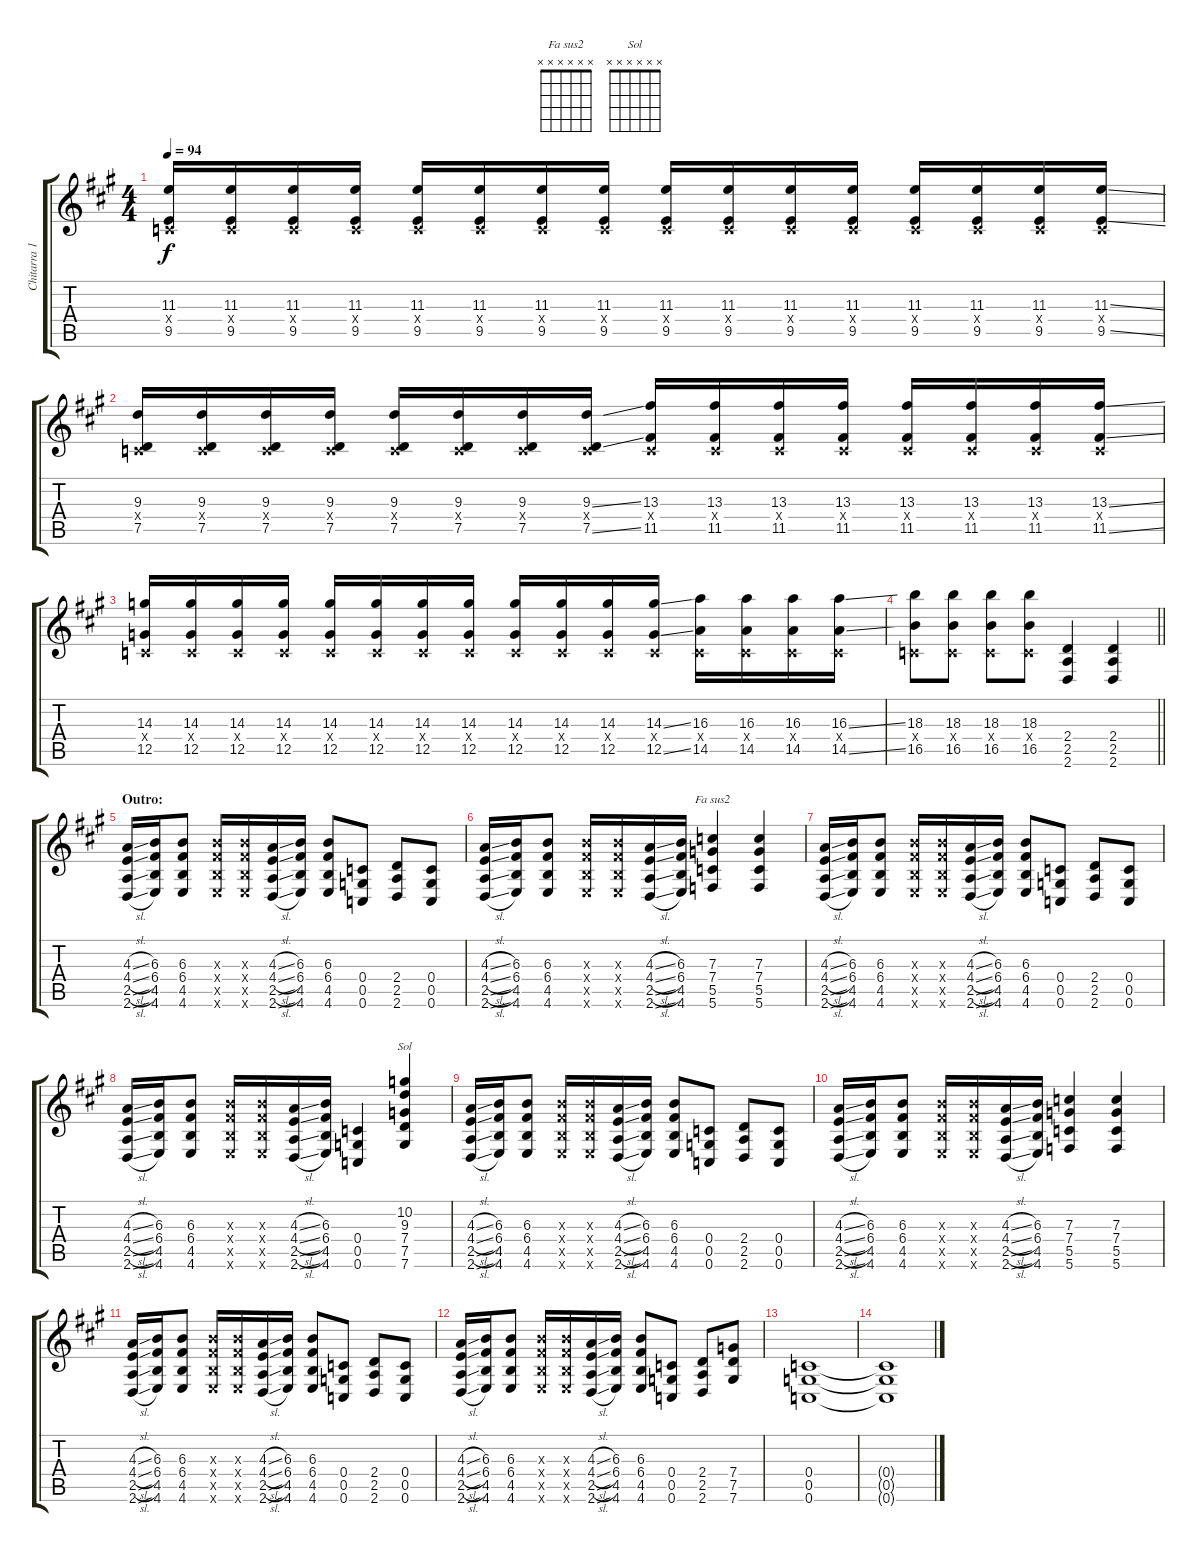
\track ("Chitarra 1" "Chitarra 1") {instrument overdrivenguitar}
\staff {score tabs}
\tuning (D4 A3 F3 C3 G2 C2) {hide}
\chord ("Fa sus2" x x x x x x)
\chord ("Sol" x x x x x x)
\ts (4 4)
\tempo 94
\clef g2
\ks a
(11.3 0.4{x} 9.5).16{dy f} (11.3 0.4{x} 9.5).16 (11.3 0.4{x} 9.5).16 (11.3 0.4{x} 9.5).16 (11.3 0.4{x} 9.5).16 (11.3 0.4{x} 9.5).16 (11.3 0.4{x} 9.5).16 (11.3 0.4{x} 9.5).16 (11.3 0.4{x} 9.5).16 (11.3 0.4{x} 9.5).16 (11.3 0.4{x} 9.5).16 (11.3 0.4{x} 9.5).16 (11.3 0.4{x} 9.5).16 (11.3 0.4{x} 9.5).16 (11.3 0.4{x} 9.5).16 (11.3{ss} 0.4{x} 9.5{ss}).16 |
(9.3 0.4{x} 7.5).16 (9.3 0.4{x} 7.5).16 (9.3 0.4{x} 7.5).16 (9.3 0.4{x} 7.5).16 (9.3 0.4{x} 7.5).16 (9.3 0.4{x} 7.5).16 (9.3 0.4{x} 7.5).16 (9.3{ss} 0.4{x} 7.5{ss}).16 (13.3 0.4{x} 11.5).16 (13.3 0.4{x} 11.5).16 (13.3 0.4{x} 11.5).16 (13.3 0.4{x} 11.5).16 (13.3 0.4{x} 11.5).16 (13.3 0.4{x} 11.5).16 (13.3 0.4{x} 11.5).16 (13.3{ss} 0.4{x} 11.5{ss}).16 |
(14.3 0.4{x} 12.5).16 (14.3 0.4{x} 12.5).16 (14.3 0.4{x} 12.5).16 (14.3 0.4{x} 12.5).16 (14.3 0.4{x} 12.5).16 (14.3 0.4{x} 12.5).16 (14.3 0.4{x} 12.5).16 (14.3 0.4{x} 12.5).16 (14.3 0.4{x} 12.5).16 (14.3 0.4{x} 12.5).16 (14.3 0.4{x} 12.5).16 (14.3{ss} 0.4{x} 12.5{ss}).16 (16.3 0.4{x} 14.5).16 (16.3 0.4{x} 14.5).16 (16.3 0.4{x} 14.5).16 (16.3{ss} 0.4{x} 14.5{ss}).16 |
\barLineRight lightlight
(18.3 0.4{x} 16.5).8 (18.3 0.4{x} 16.5).8 (18.3 0.4{x} 16.5).8 (18.3 0.4{x} 16.5).8 (2.4 2.5 2.6).4 (2.4 2.5 2.6).4 |
\section ("" "Outro:")
(4.3{sl} 4.4{sl} 2.5{sl} 2.6{sl}).16 (6.3 6.4 4.5 4.6).16 (6.3 6.4 4.5 4.6).8 (6.3{x} 6.4{x} 4.5{x} 4.6{x}).16 (6.3{x} 6.4{x} 4.5{x} 4.6{x}).16 (4.3{sl} 4.4{sl} 2.5{sl} 2.6{sl}).16 (6.3 6.4 4.5 4.6).16 (6.3 6.4 4.5 4.6).8 (0.4 0.5 0.6).8 (2.4 2.5 2.6).8 (0.4 0.5 0.6).8 |
(4.3{sl} 4.4{sl} 2.5{sl} 2.6{sl}).16 (6.3 6.4 4.5 4.6).16 (6.3 6.4 4.5 4.6).8 (6.3{x} 6.4{x} 4.5{x} 4.6{x}).16 (6.3{x} 6.4{x} 4.5{x} 4.6{x}).16 (4.3{sl} 4.4{sl} 2.5{sl} 2.6{sl}).16 (6.3 6.4 4.5 4.6).16 (7.3 7.4 5.5 5.6).4{ch "Fa sus2"} (7.3 7.4 5.5 5.6).4 |
(4.3{sl} 4.4{sl} 2.5{sl} 2.6{sl}).16 (6.3 6.4 4.5 4.6).16 (6.3 6.4 4.5 4.6).8 (6.3{x} 6.4{x} 4.5{x} 4.6{x}).16 (6.3{x} 6.4{x} 4.5{x} 4.6{x}).16 (4.3{sl} 4.4{sl} 2.5{sl} 2.6{sl}).16 (6.3 6.4 4.5 4.6).16 (6.3 6.4 4.5 4.6).8 (0.4 0.5 0.6).8 (2.4 2.5 2.6).8 (0.4 0.5 0.6).8 |
(4.3{sl} 4.4{sl} 2.5{sl} 2.6{sl}).16 (6.3 6.4 4.5 4.6).16 (6.3 6.4 4.5 4.6).8 (6.3{x} 6.4{x} 4.5{x} 4.6{x}).16 (6.3{x} 6.4{x} 4.5{x} 4.6{x}).16 (4.3{sl} 4.4{sl} 2.5{sl} 2.6{sl}).16 (6.3 6.4 4.5 4.6).16 (0.4 0.5 0.6).4 (10.2 9.3 7.4 7.5 7.6).4{ch "Sol"} |
(4.3{sl} 4.4{sl} 2.5{sl} 2.6{sl}).16 (6.3 6.4 4.5 4.6).16 (6.3 6.4 4.5 4.6).8 (6.3{x} 6.4{x} 4.5{x} 4.6{x}).16 (6.3{x} 6.4{x} 4.5{x} 4.6{x}).16 (4.3{sl} 4.4{sl} 2.5{sl} 2.6{sl}).16 (6.3 6.4 4.5 4.6).16 (6.3 6.4 4.5 4.6).8 (0.4 0.5 0.6).8 (2.4 2.5 2.6).8 (0.4 0.5 0.6).8 |
(4.3{sl} 4.4{sl} 2.5{sl} 2.6{sl}).16 (6.3 6.4 4.5 4.6).16 (6.3 6.4 4.5 4.6).8 (6.3{x} 6.4{x} 4.5{x} 4.6{x}).16 (6.3{x} 6.4{x} 4.5{x} 4.6{x}).16 (4.3{sl} 4.4{sl} 2.5{sl} 2.6{sl}).16 (6.3 6.4 4.5 4.6).16 (7.3 7.4 5.5 5.6).4 (7.3 7.4 5.5 5.6).4 |
(4.3{sl} 4.4{sl} 2.5{sl} 2.6{sl}).16 (6.3 6.4 4.5 4.6).16 (6.3 6.4 4.5 4.6).8 (6.3{x} 6.4{x} 4.5{x} 4.6{x}).16 (6.3{x} 6.4{x} 4.5{x} 4.6{x}).16 (4.3{sl} 4.4{sl} 2.5{sl} 2.6{sl}).16 (6.3 6.4 4.5 4.6).16 (6.3 6.4 4.5 4.6).8 (0.4 0.5 0.6).8 (2.4 2.5 2.6).8 (0.4 0.5 0.6).8 |
(4.3{sl} 4.4{sl} 2.5{sl} 2.6{sl}).16 (6.3 6.4 4.5 4.6).16 (6.3 6.4 4.5 4.6).8 (6.3{x} 6.4{x} 4.5{x} 4.6{x}).16 (6.3{x} 6.4{x} 4.5{x} 4.6{x}).16 (4.3{sl} 4.4{sl} 2.5{sl} 2.6{sl}).16 (6.3 6.4 4.5 4.6).16 (6.3 6.4 4.5 4.6).8 (0.4 0.5 0.6).8 (2.4 2.5 2.6).8 (7.4 7.5 7.6).8 |
(0.4 0.5 0.6).1 |
(0.4{t} 0.5{t} 0.6{t}).1
